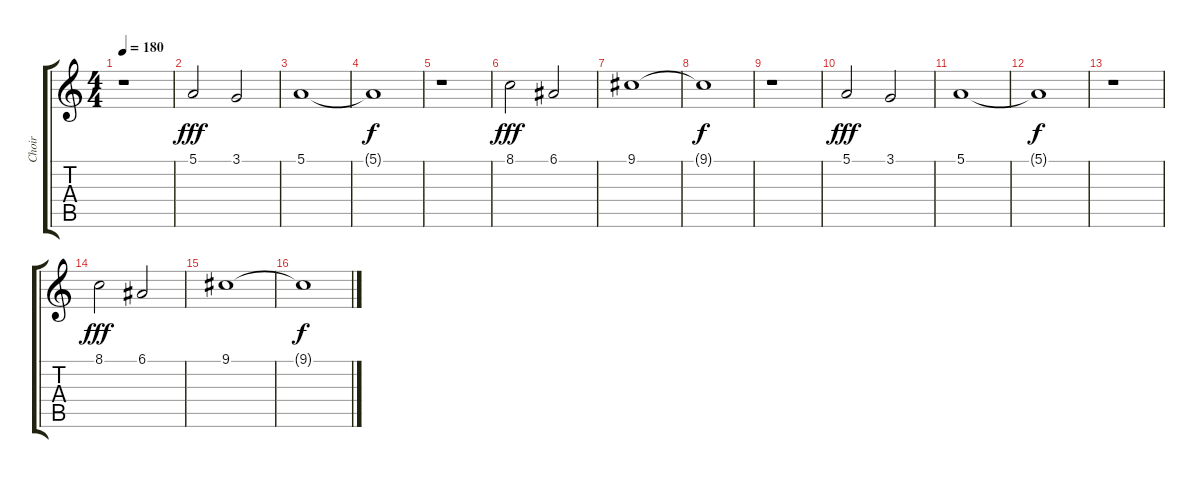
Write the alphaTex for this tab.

\track ("Choir" "Choir") {instrument choiraahs}
\staff {score tabs}
\tuning (E4 B3 G3 D3 A2 E2) {hide}
\ts (4 4)
\tempo 180
\clef g2
\ks c
r.1{dy f} |
5.1.2{dy fff} 3.1.2 |
5.1.1 |
5.1{t}.1{dy f} |
r.1 |
8.1.2{dy fff} 6.1.2 |
9.1.1 |
9.1{t}.1{dy f} |
r.1 |
5.1.2{dy fff} 3.1.2 |
5.1.1 |
5.1{t}.1{dy f} |
r.1 |
8.1.2{dy fff} 6.1.2 |
9.1.1 |
9.1{t}.1{dy f}
